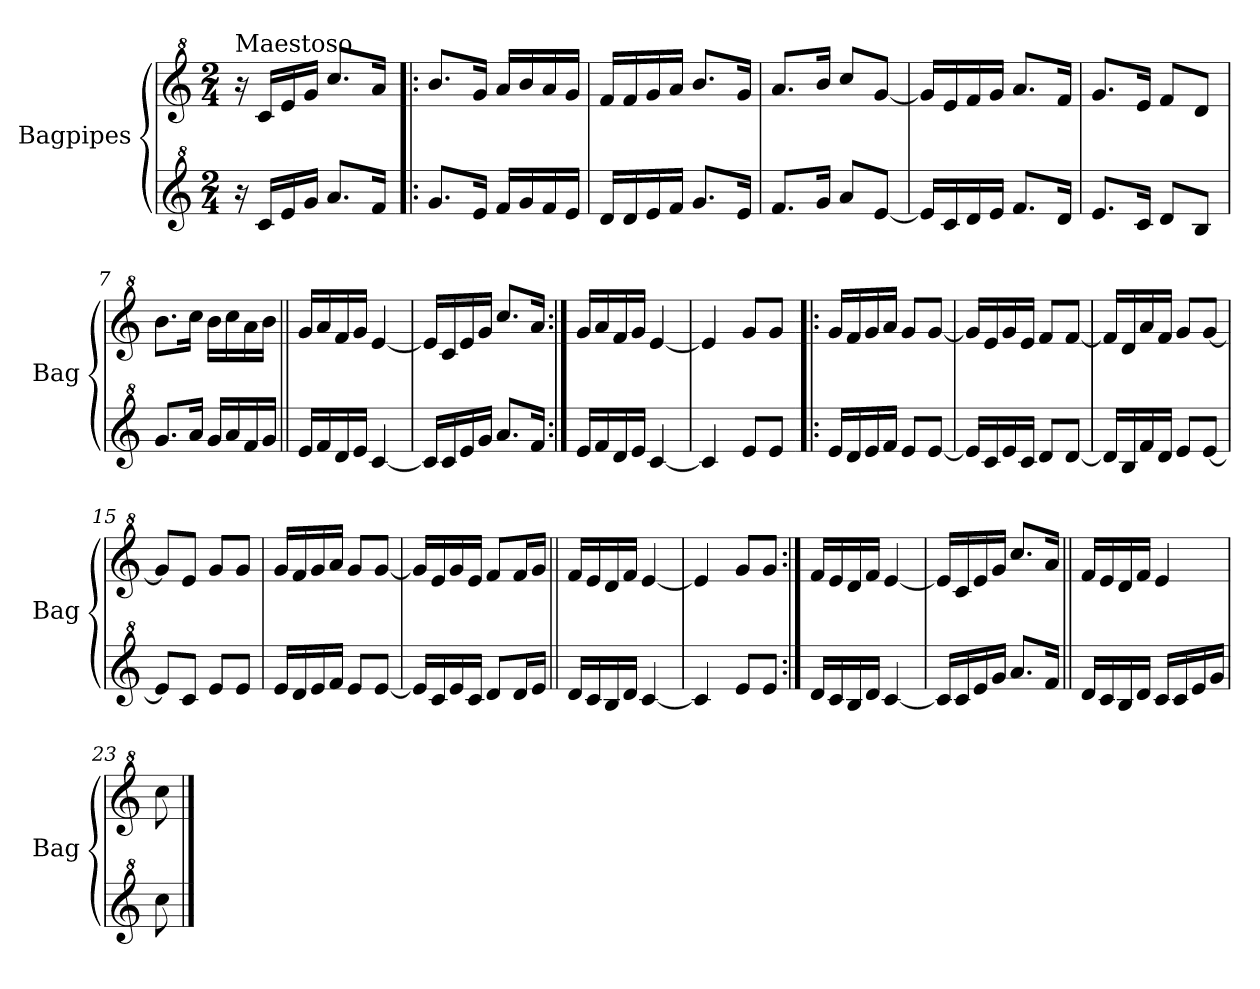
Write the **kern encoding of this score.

**kern	**kern
*part2	*part1
*staff2	*staff1
*I"Bagpipes	*I"Bagpipes
*I'Bag	*I'Bag
*clefG^2	*clefG^2
*k[]	*k[]
*C:	*C:
*M2/4	*M2/4
=1	=1
!	!LO:TX:a:t=Maestoso
16r	16r
16cc/LL	16cc/LL
16ee/	16ee/
16gg/JJ	16gg/JJ
8.aa/L	8.ccc/L
16ff/Jk	16aa/Jk
=2!|:	=2!|:
8.gg/L	8.bb/L
16ee/Jk	16gg/Jk
16ff/LL	16aa/LL
16gg/	16bb/
16ff/	16aa/
16ee/JJ	16gg/JJ
=3	=3
16dd/LL	16ff/LL
16dd/	16ff/
16ee/	16gg/
16ff/JJ	16aa/JJ
8.gg/L	8.bb/L
16ee/Jk	16gg/Jk
=4	=4
8.ff/L	8.aa/L
16gg/Jk	16bb/Jk
8aa/L	8ccc/L
[8ee/J	[8gg/J
=5	=5
16ee/LL]	16gg/LL]
16cc/	16ee/
16dd/	16ff/
16ee/JJ	16gg/JJ
8.ff/L	8.aa/L
16dd/Jk	16ff/Jk
=6	=6
8.ee/L	8.gg/L
16cc/Jk	16ee/Jk
8dd/L	8ff/L
8b/J	8dd/J
=7	=7
8.gg/L	8.bb\L
16aa/Jk	16ccc\Jk
16gg/LL	16bb\LL
16aa/	16ccc\
16ff/	16aa\
16gg/JJ	16bb\JJ
!!LO:LB:g=z
=8||	=8||
16ee/LL	16gg/LL
16ff/	16aa/
16dd/	16ff/
16ee/JJ	16gg/JJ
[4cc/	[4ee/
=9	=9
16cc/LL]	16ee/LL]
16cc/	16cc/
16ee/	16ee/
16gg/JJ	16gg/JJ
8.aa/L	8.ccc/L
16ff/Jk	16aa/Jk
=10:|!	=10:|!
16ee/LL	16gg/LL
16ff/	16aa/
16dd/	16ff/
16ee/JJ	16gg/JJ
[4cc/	[4ee/
=11	=11
4cc/]	4ee/]
8ee/L	8gg/L
8ee/J	8gg/J
=12!|:	=12!|:
16ee/LL	16gg/LL
16dd/	16ff/
16ee/	16gg/
16ff/JJ	16aa/JJ
8ee/L	8gg/L
[8ee/J	[8gg/J
=13	=13
16ee/LL]	16gg/LL]
16cc/	16ee/
16ee/	16gg/
16cc/JJ	16ee/JJ
8dd/L	8ff/L
[8dd/J	[8ff/J
=14	=14
16dd/LL]	16ff/LL]
16b/	16dd/
16ff/	16aa/
16dd/JJ	16ff/JJ
8ee/L	8gg/L
[8ee/J	[8gg/J
=15	=15
8ee/L]	8gg/L]
8cc/J	8ee/J
8ee/L	8gg/L
8ee/J	8gg/J
!!LO:LB:g=z
=16	=16
16ee/LL	16gg/LL
16dd/	16ff/
16ee/	16gg/
16ff/JJ	16aa/JJ
8ee/L	8gg/L
[8ee/J	[8gg/J
=17	=17
16ee/LL]	16gg/LL]
16cc/	16ee/
16ee/	16gg/
16cc/JJ	16ee/JJ
8dd/L	8ff/L
16dd/L	16ff/L
16ee/JJ	16gg/JJ
=18||	=18||
16dd/LL	16ff/LL
16cc/	16ee/
16b/	16dd/
16dd/JJ	16ff/JJ
[4cc/	[4ee/
=19	=19
4cc/]	4ee/]
8ee/L	8gg/L
8ee/J	8gg/J
=20:|!	=20:|!
16dd/LL	16ff/LL
16cc/	16ee/
16b/	16dd/
16dd/JJ	16ff/JJ
[4cc/	[4ee/
=21	=21
16cc/LL]	16ee/LL]
16cc/	16cc/
16ee/	16ee/
16gg/JJ	16gg/JJ
8.aa/L	8.ccc/L
16ff/Jk	16aa/Jk
=22||	=22||
16dd/LL	16ff/LL
16cc/	16ee/
16b/	16dd/
16dd/JJ	16ff/JJ
16cc/LL	4ee/
16cc/	.
16ee/	.
16gg/JJ	.
=23	=23
8ccc\	8ccc\
==	==
*-	*-
